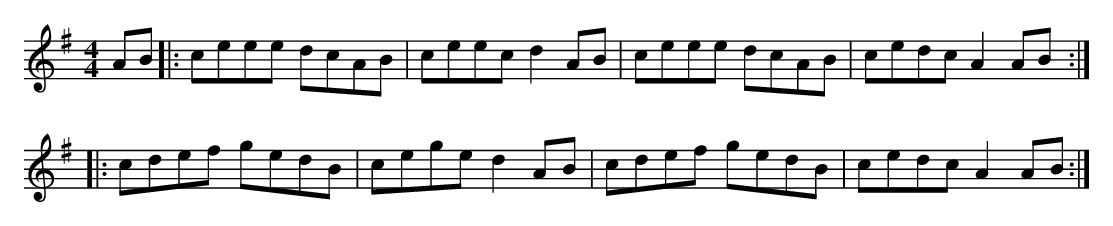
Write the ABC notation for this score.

X:1
M:4/4
K:Ador
AB|:ceee dcAB|ceec d2AB|ceee dcAB|cedc A2AB:|
|:cdef gedB|cege d2AB|cdef gedB|cedc A2AB:|
